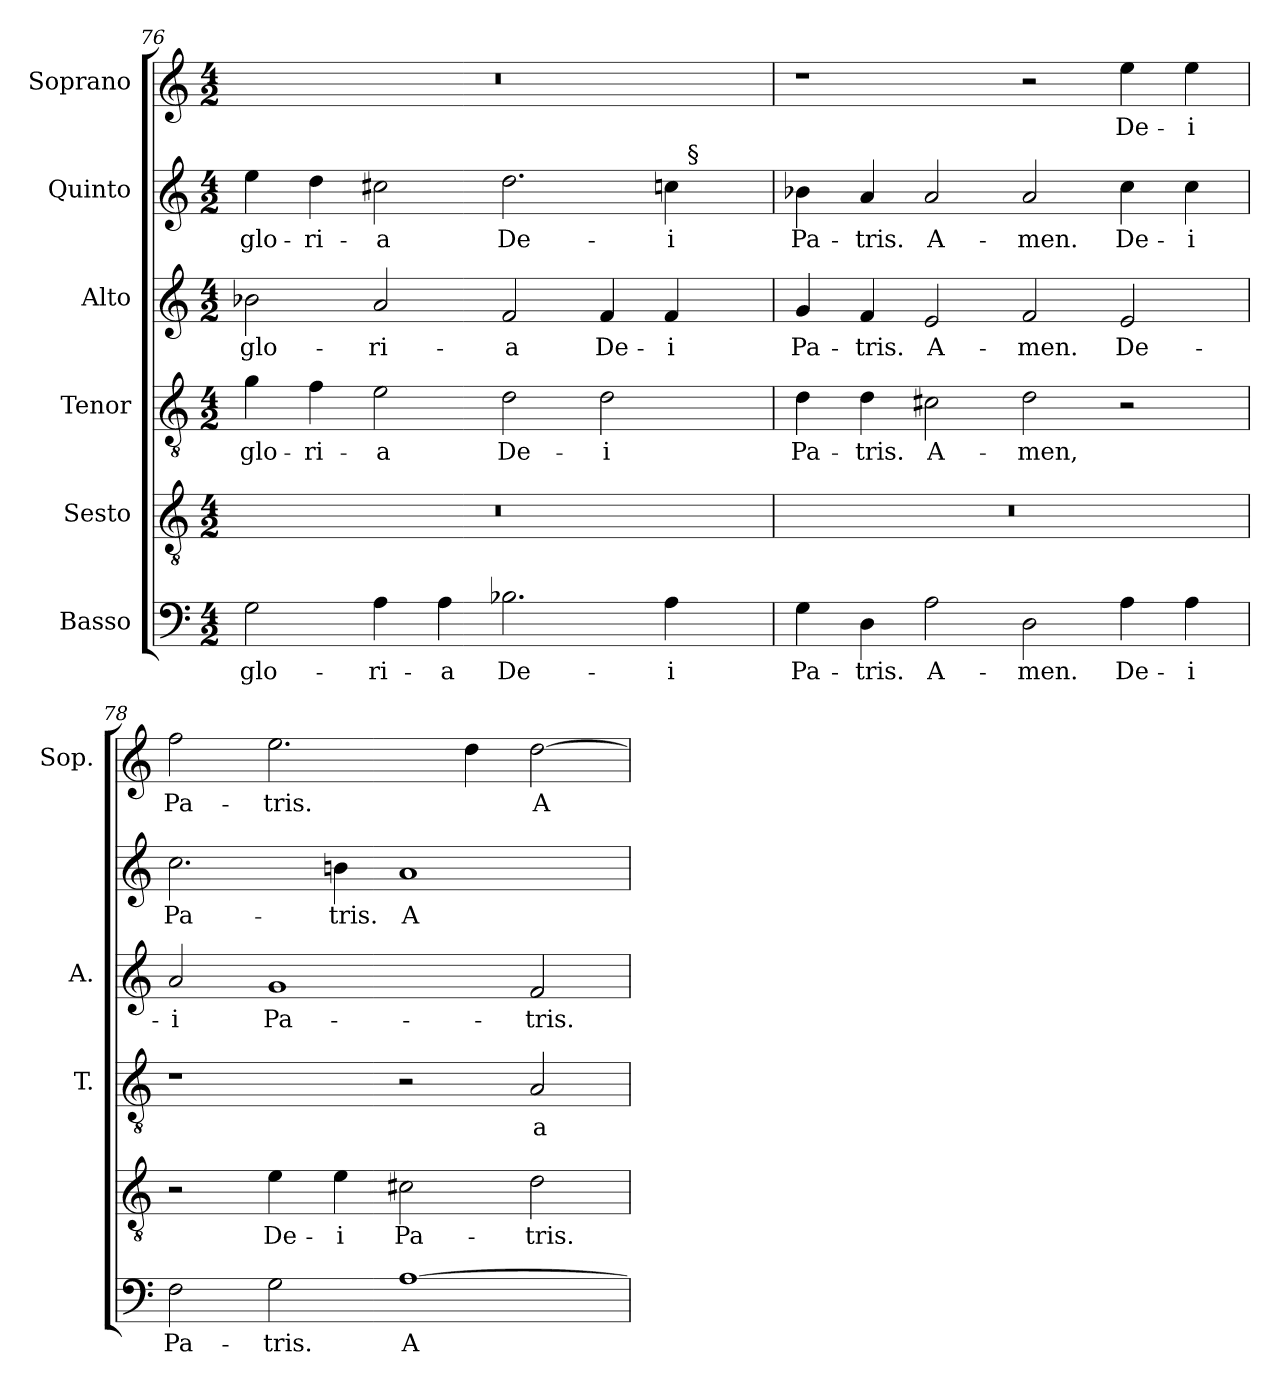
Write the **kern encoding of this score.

**kern	**text	**kern	**text	**kern	**text	**kern	**text	**kern	**text	**kern	**text
*part6	*part6	*part5	*part5	*part4	*part4	*part3	*part3	*part2	*part2	*part1	*part1
*staff6	*staff6	*staff5	*staff5	*staff4	*staff4	*staff3	*staff3	*staff2	*staff2	*staff1	*staff1
*I"Basso	*	*I"Sesto	*	*I"Tenor	*	*I"Alto	*	*I"Quinto	*	*I"Soprano	*
*	*	*	*	*I'T.	*	*I'A.	*	*	*	*I'Sop.	*
*clefF4	*	*clefGv2	*	*clefGv2	*	*clefG2	*	*clefG2	*	*clefG2	*
*	*	*ITrd7c12	*	*ITrd7c12	*	*	*	*	*	*	*
*k[]	*	*k[]	*	*k[]	*	*k[]	*	*k[]	*	*k[]	*
*C:	*	*C:	*	*C:	*	*C:	*	*C:	*	*C:	*
*M4/2	*	*M4/2	*	*M4/2	*	*M4/2	*	*M4/2	*	*M4/2	*
=76	=76	=76	=76	=76	=76	=76	=76	=76	=76	=76	=76
!	!LO:LY:b:color=#000000	!LO:N:vis=1	!	!	!	!	!	!	!	!	!
!	!	!	!	!	!LO:LY:b:color=#000000	!	!	!	!	!	!
!	!	!	!	!	!	!	!LO:LY:b:color=#000000	!	!	!	!
!	!	!	!	!	!	!	!	!	!LO:LY:b:color=#000000	!LO:N:vis=1	!
*	*	*	*	*	*	*	*	*^	*	*	*
2Gi\	glo-	0r	.	4Gi\	glo-	2b-Xi\	glo-	4eei\	1ryy	glo-	0r	.
!	!	!	!	!	!LO:LY:b:color=#000000	!	!	!	!	!	!	!
!	!	!	!	!	!	!	!	!	!	!LO:LY:b:color=#000000	!	!
.	.	.	.	4Fi\	-ri-	.	.	4ddi\	.	-ri-	.	.
!	!LO:LY:b:color=#000000	!	!	!	!	!	!	!	!	!	!	!
!	!	!	!	!	!LO:LY:b:color=#000000	!	!	!	!	!	!	!
!	!	!	!	!	!	!	!LO:LY:b:color=#000000	!	!	!	!	!
!	!	!	!	!	!	!	!	!	!	!LO:LY:b:color=#000000	!	!
4Ai\	-ri-	.	.	2Ei\	-a	2ai/	-ri-	2cc#Xi\	.	-a	.	.
!	!LO:LY:b:color=#000000	!	!	!	!	!	!	!	!	!	!	!
4Ai\	-a	.	.	.	.	.	.	.	.	.	.	.
!	!LO:LY:b:color=#000000	!	!	!	!	!	!	!	!	!	!	!
!	!	!	!	!	!LO:LY:b:color=#000000	!	!	!	!	!	!	!
!	!	!	!	!	!	!	!LO:LY:b:color=#000000	!	!	!	!	!
!	!	!	!	!	!	!	!	!	!	!LO:LY:b:color=#000000	!	!
2.B-Xi\	De-	.	.	2Di\	De-	2fi/	-a	2.ddi\	2ryy	De-	.	.
!	!	!	!	!	!LO:LY:b:color=#000000	!	!	!	!	!	!	!
!	!	!	!	!	!	!	!LO:LY:b:color=#000000	!	!	!	!	!
.	.	.	.	2Di\	-i	4fi/	De-	.	4ryy	.	.	.
!	!LO:LY:b:color=#000000	!	!	!	!	!	!	!	!	!	!	!
!	!	!	!	!	!	!	!LO:LY:b:color=#000000	!	!	!	!	!
!	!	!	!	!	!	!	!	!	!	!LO:LY:b:color=#000000	!	!
4Ai\	-i	.	.	.	.	4fi/	-i	4cci\	32ryy	-i	.	.
.	.	.	.	.	.	.	.	.	256ryy	.	.	.
!	!	!	!	!	!	!	!	!	!LO:TX:a:t=§	!	!	!
.	.	.	.	.	.	.	.	.	8ryy	.	.	.
.	.	.	.	.	.	.	.	.	16ryy	.	.	.
.	.	.	.	.	.	.	.	.	64..ryy	.	.	.
*	*	*	*	*	*	*	*	*v	*v	*	*	*
=77	=77	=77	=77	=77	=77	=77	=77	=77	=77	=77	=77
*	*	*	*	*	*	*	*	*^	*	*	*
!	!LO:LY:b:color=#000000	!LO:N:vis=1	!	!	!	!	!	!	!	!	!	!
*	*	*	*	*	*	*	*	*v	*v	*	*	*
*	*	*	*	*	*	*	*	*^	*	*	*
!	!	!	!	!	!LO:LY:b:color=#000000	!	!	!	!	!	!	!
*	*	*	*	*	*	*	*	*v	*v	*	*	*
*	*	*	*	*	*	*	*	*^	*	*	*
!	!	!	!	!	!	!	!LO:LY:b:color=#000000	!	!	!	!	!
*	*	*	*	*	*	*	*	*v	*v	*	*	*
*	*	*	*	*	*	*	*	*^	*	*	*
!	!	!	!	!	!	!	!	!	!	!LO:LY:b:color=#000000	!	!
*	*	*	*	*	*	*	*	*v	*v	*	*	*
4Gi\	Pa-	0r	.	4Di\	Pa-	4gi/	Pa-	4b-Xi\	Pa-	1r	.
!	!LO:LY:b:color=#000000	!	!	!	!	!	!	!	!	!	!
!	!	!	!	!	!LO:LY:b:color=#000000	!	!	!	!	!	!
!	!	!	!	!	!	!	!LO:LY:b:color=#000000	!	!	!	!
!	!	!	!	!	!	!	!	!	!LO:LY:b:color=#000000	!	!
4Di\	-tris.	.	.	4Di\	-tris.	4fi/	-tris.	4ai/	-tris.	.	.
!	!LO:LY:b:color=#000000	!	!	!	!	!	!	!	!	!	!
!	!	!	!	!	!LO:LY:b:color=#000000	!	!	!	!	!	!
!	!	!	!	!	!	!	!LO:LY:b:color=#000000	!	!	!	!
!	!	!	!	!	!	!	!	!	!LO:LY:b:color=#000000	!	!
2Ai\	A-	.	.	2C#Xi\	A-	2ei/	A-	2ai/	A-	.	.
!	!LO:LY:b:color=#000000	!	!	!	!	!	!	!	!	!	!
!	!	!	!	!	!LO:LY:b:color=#000000	!	!	!	!	!	!
!	!	!	!	!	!	!	!LO:LY:b:color=#000000	!	!	!	!
!	!	!	!	!	!	!	!	!	!LO:LY:b:color=#000000	!	!
2Di\	-men.	.	.	2Di\	-men,	2fi/	-men.	2ai/	-men.	2r	.
!	!LO:LY:b:color=#000000	!	!	!	!	!	!	!	!	!	!
!	!	!	!	!	!	!	!LO:LY:b:color=#000000	!	!	!	!
!	!	!	!	!	!	!	!	!	!LO:LY:b:color=#000000	!	!
!	!	!	!	!	!	!	!	!	!	!	!LO:LY:b:color=#000000
4Ai\	De-	.	.	2r	.	2ei/	De-	4cci\	De-	4eei\	De-
!	!LO:LY:b:color=#000000	!	!	!	!	!	!	!	!	!	!
!	!	!	!	!	!	!	!	!	!LO:LY:b:color=#000000	!	!
!	!	!	!	!	!	!	!	!	!	!	!LO:LY:b:color=#000000
4Ai\	-i	.	.	.	.	.	.	4cci\	-i	4eei\	-i
=78	=78	=78	=78	=78	=78	=78	=78	=78	=78	=78	=78
!	!LO:LY:b:color=#000000	!	!	!	!	!	!	!	!	!	!
!	!	!	!	!	!	!	!LO:LY:b:color=#000000	!	!	!	!
!	!	!	!	!	!	!	!	!	!LO:LY:b:color=#000000	!	!
!	!	!	!	!	!	!	!	!	!	!	!LO:LY:b:color=#000000
2Fi\	Pa-	2r	.	1r	.	2ai/	-i	2.cci\	Pa-	2ffi\	Pa-
!	!LO:LY:b:color=#000000	!	!	!	!	!	!	!	!	!	!
!	!	!	!LO:LY:b:color=#000000	!	!	!	!	!	!	!	!
!	!	!	!	!	!	!	!LO:LY:b:color=#000000	!	!	!	!
!	!	!	!	!	!	!	!	!	!	!	!LO:LY:b:color=#000000
2Gi\	-tris.	4Ei\	De-	.	.	1gi	Pa-	.	.	2.eei\	-tris.
!	!	!	!LO:LY:b:color=#000000	!	!	!	!	!	!	!	!
!	!	!	!	!	!	!	!	!	!LO:LY:b:color=#000000	!	!
.	.	4Ei\	-i	.	.	.	.	4bni\	-tris.	.	.
!	!LO:LY:b:color=#000000	!	!	!	!	!	!	!	!	!	!
!	!	!	!LO:LY:b:color=#000000	!	!	!	!	!	!	!	!
!	!	!	!	!	!	!	!	!	!LO:LY:b:color=#000000	!	!
[1Ai	A-	2C#Xi\	Pa-	2r	.	.	.	1ai	A-	.	.
.	.	.	.	.	.	.	.	.	.	4ddi\	.
!	!	!	!LO:LY:b:color=#000000	!	!	!	!	!	!	!	!
!	!	!	!	!	!LO:LY:b:color=#000000	!	!	!	!	!	!
!	!	!	!	!	!	!	!LO:LY:b:color=#000000	!	!	!	!
!	!	!	!	!	!	!	!	!	!	!	!LO:LY:b:color=#000000
.	.	2Di\	-tris.	2AAi/	a-	2fi/	-tris.	.	.	[2ddi\	A-
=	=	=	=	=	=	=	=	=	=	=	=
*-	*-	*-	*-	*-	*-	*-	*-	*-	*-	*-	*-
